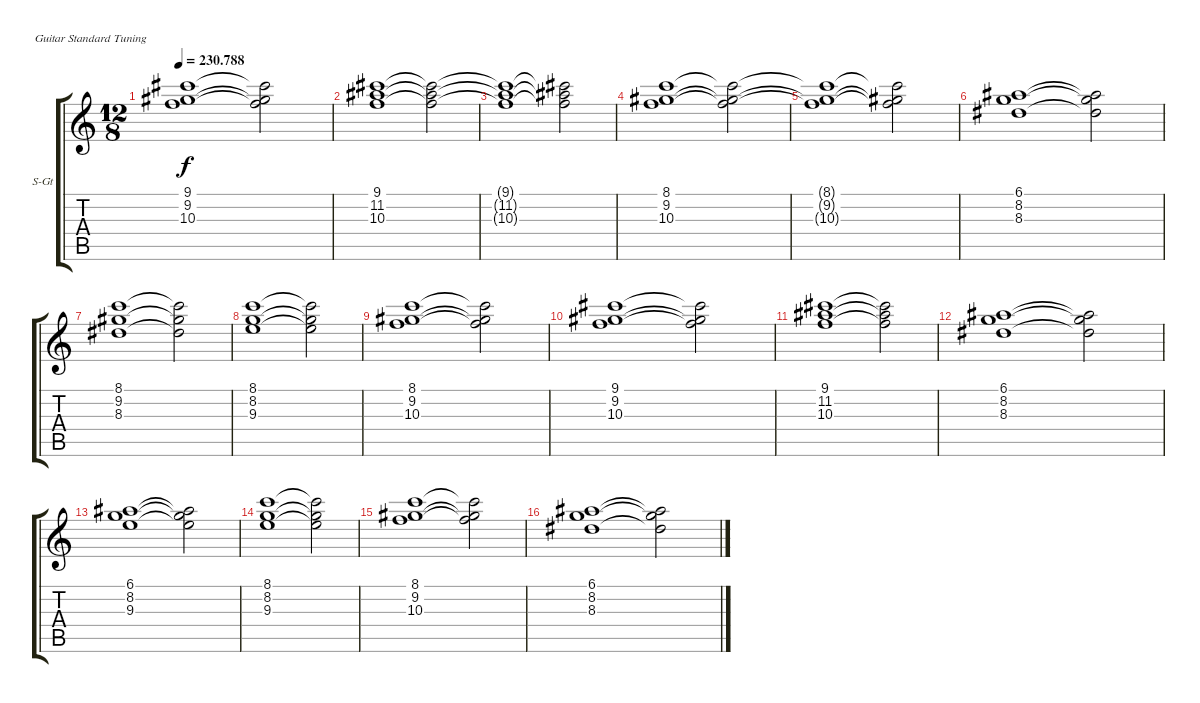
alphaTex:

\bracketExtendMode groupsimilarinstruments
\firstSystemTrackNameOrientation horizontal
\otherSystemsTrackNameOrientation horizontal
\track ("Синтезатор III" "S-Gt") {instrument drawbarorgan}
\staff {score tabs}
\tuning (E4 B3 G3 D3 A2 E2)
\displaytranspose 12
\ts (12 8)
\tempo
230.788
\accidentals auto
\clef g2
\ottava regular
\simile none
\ks c
(9.1{t} 9.2{t} 10.3{t}).1{dy f} (9.1{t} 9.2{t} 10.3{t}).2 |
(9.1 11.2 10.3).1 (9.1{t} 11.2{t} 10.3{t}).2 |
(9.1{t} 11.2{t} 10.3{t}).1 (9.1{t} 11.2{t} 10.3{t}).2 |
(8.1 9.2 10.3).1 (8.1{t} 9.2{t} 10.3{t}).2 |
(8.1{t} 9.2{t} 10.3{t}).1 (8.1{t} 9.2{t} 10.3{t}).2 |
(6.1 8.2 8.3).1 (6.1{t} 8.2{t} 8.3{t}).2 |
(8.1 9.2 8.3).1 (8.1{t} 9.2{t} 8.3{t}).2 |
(8.1 8.2 9.3).1 (8.1{t} 8.2{t} 9.3{t}).2 |
(8.1 9.2 10.3).1 (8.1{t} 9.2{t} 10.3{t}).2 |
(9.1 9.2 10.3).1 (9.1{t} 9.2{t} 10.3{t}).2 |
(9.1 11.2 10.3).1 (9.1{t} 11.2{t} 10.3{t}).2 |
(6.1 8.2 8.3).1 (6.1{t} 8.2{t} 8.3{t}).2 |
(6.1 8.2 9.3).1 (6.1{t} 8.2{t} 9.3{t}).2 |
(8.1 8.2 9.3).1 (8.1{t} 8.2{t} 9.3{t}).2 |
(8.1 9.2 10.3).1 (8.1{t} 9.2{t} 10.3{t}).2 |
(6.1 8.2 8.3).1 (6.1{t} 8.2{t} 8.3{t}).2
